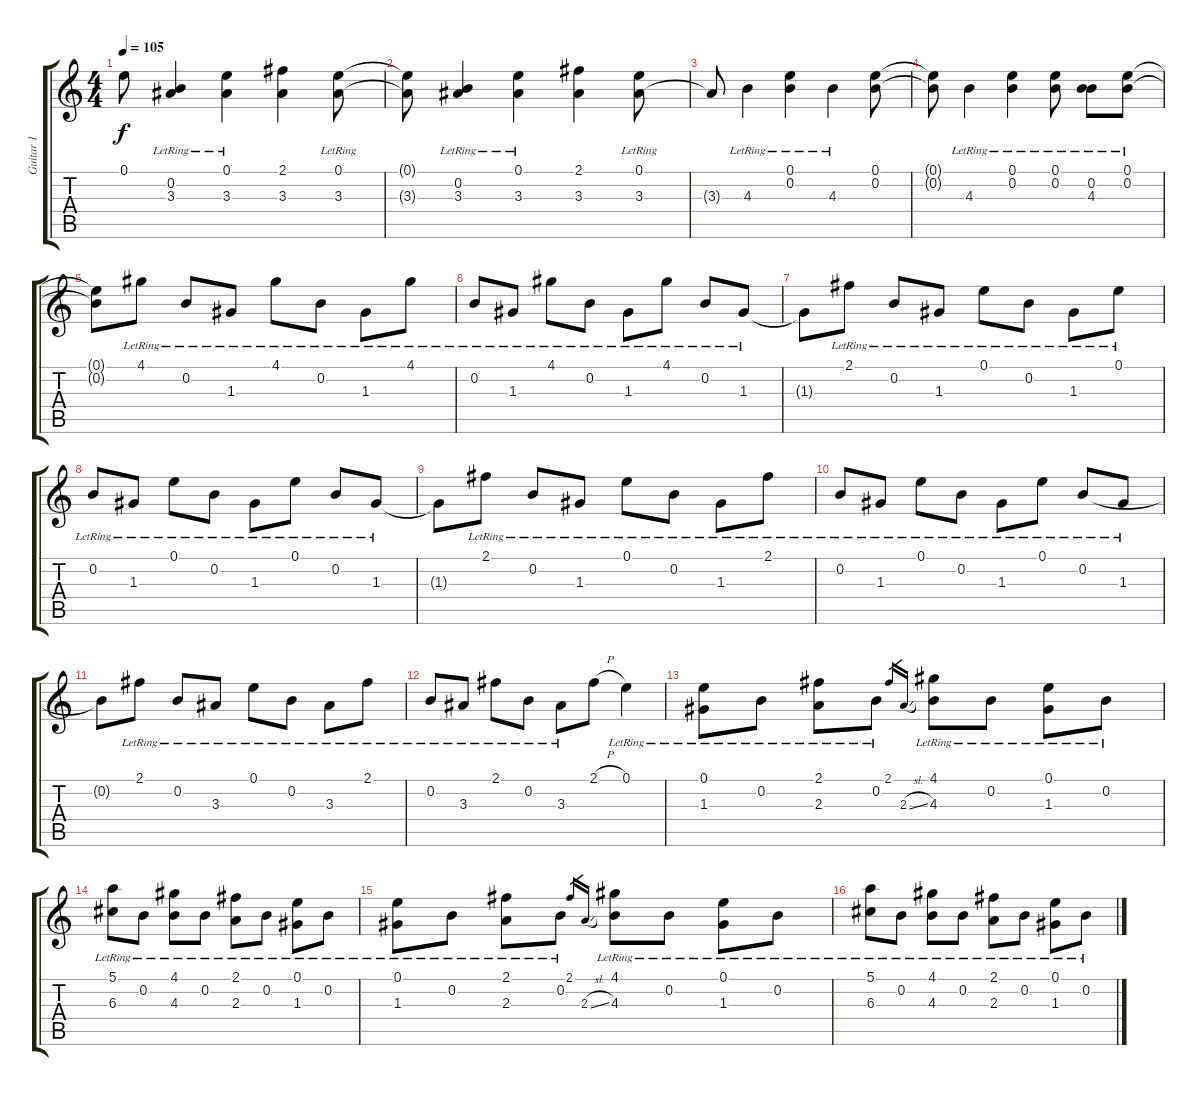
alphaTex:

\track ("Guitar 1" "Guitar 1") {instrument acousticguitarsteel}
\staff {score tabs}
\tuning (E4 B3 G3 D3 A2 E2) {hide}
\ts (4 4)
\tempo 105
\clef g2
\ks c
0.1{t}.8{dy f} (0.2{lr} 3.3{lr}).4 (0.1 3.3{lr}).4 (2.1 3.3).4 (0.1 3.3{lr}).8 |
(0.1{t} 3.3{t}).8 (0.2{lr} 3.3{lr}).4 (0.1 3.3{lr}).4 (2.1 3.3).4 (0.1 3.3{lr}).8 |
3.3{t}.8 4.3{lr}.4 (0.1{lr} 0.2{lr}).4 4.3{lr}.4 (0.1 0.2).8 |
(0.1{t} 0.2{t}).8 4.3{lr}.4 (0.1{lr} 0.2).4 (0.1{lr} 0.2).8 (0.2 4.3{lr}).8 (0.1{lr} 0.2).8 |
(0.1{t} 0.2{t}).8 4.1{lr}.8 0.2{lr}.8 1.3{lr}.8 4.1{lr}.8 0.2{lr}.8 1.3{lr}.8 4.1{lr}.8 |
0.2{lr}.8 1.3{lr}.8 4.1{lr}.8 0.2{lr}.8 1.3{lr}.8 4.1{lr}.8 0.2{lr}.8 1.3{lr}.8 |
1.3{t}.8 2.1{lr}.8 0.2{lr}.8 1.3{lr}.8 0.1{lr}.8 0.2{lr}.8 1.3{lr}.8 0.1{lr}.8 |
0.2{lr}.8 1.3{lr}.8 0.1{lr}.8 0.2{lr}.8 1.3{lr}.8 0.1{lr}.8 0.2{lr}.8 1.3{lr}.8 |
1.3{t}.8 2.1{lr}.8 0.2{lr}.8 1.3{lr}.8 0.1{lr}.8 0.2{lr}.8 1.3{lr}.8 2.1{lr}.8 |
0.2{lr}.8 1.3{lr}.8 0.1{lr}.8 0.2{lr}.8 1.3{lr}.8 0.1{lr}.8 0.2{lr}.8 1.3{lr}.8 |
0.2{t}.8 2.1{lr}.8 0.2{lr}.8 3.3{lr}.8 0.1{lr}.8 0.2{lr}.8 3.3{lr}.8 2.1{lr}.8 |
0.2{lr}.8 3.3{lr}.8 2.1{lr}.8 0.2{lr}.8 3.3{lr}.8 2.1{h}.8 0.1{lr}.4 |
(0.1{lr} 1.3{lr}).8 0.2{lr}.8 (2.1{lr} 2.3{lr}).8 0.2{lr}.8 2.1.16{gr} 2.3{sl}.16{gr} (4.1{lr} 4.3{lr}).8 0.2{lr}.8 (0.1{lr} 1.3{lr}).8 0.2{lr}.8 |
(5.1{lr} 6.3{lr}).8 0.2{lr}.8 (4.1{lr} 4.3{lr}).8 0.2{lr}.8 (2.1{lr} 2.3{lr}).8 0.2{lr}.8 (0.1{lr} 1.3{lr}).8 0.2{lr}.8 |
(0.1{lr} 1.3{lr}).8 0.2{lr}.8 (2.1{lr} 2.3{lr}).8 0.2{lr}.8 2.1.16{gr} 2.3{sl}.16{gr} (4.1{lr} 4.3{lr}).8 0.2{lr}.8 (0.1{lr} 1.3{lr}).8 0.2{lr}.8 |
(5.1{lr} 6.3{lr}).8 0.2{lr}.8 (4.1{lr} 4.3{lr}).8 0.2{lr}.8 (2.1{lr} 2.3{lr}).8 0.2{lr}.8 (0.1{lr} 1.3{lr}).8 0.2{lr}.8
